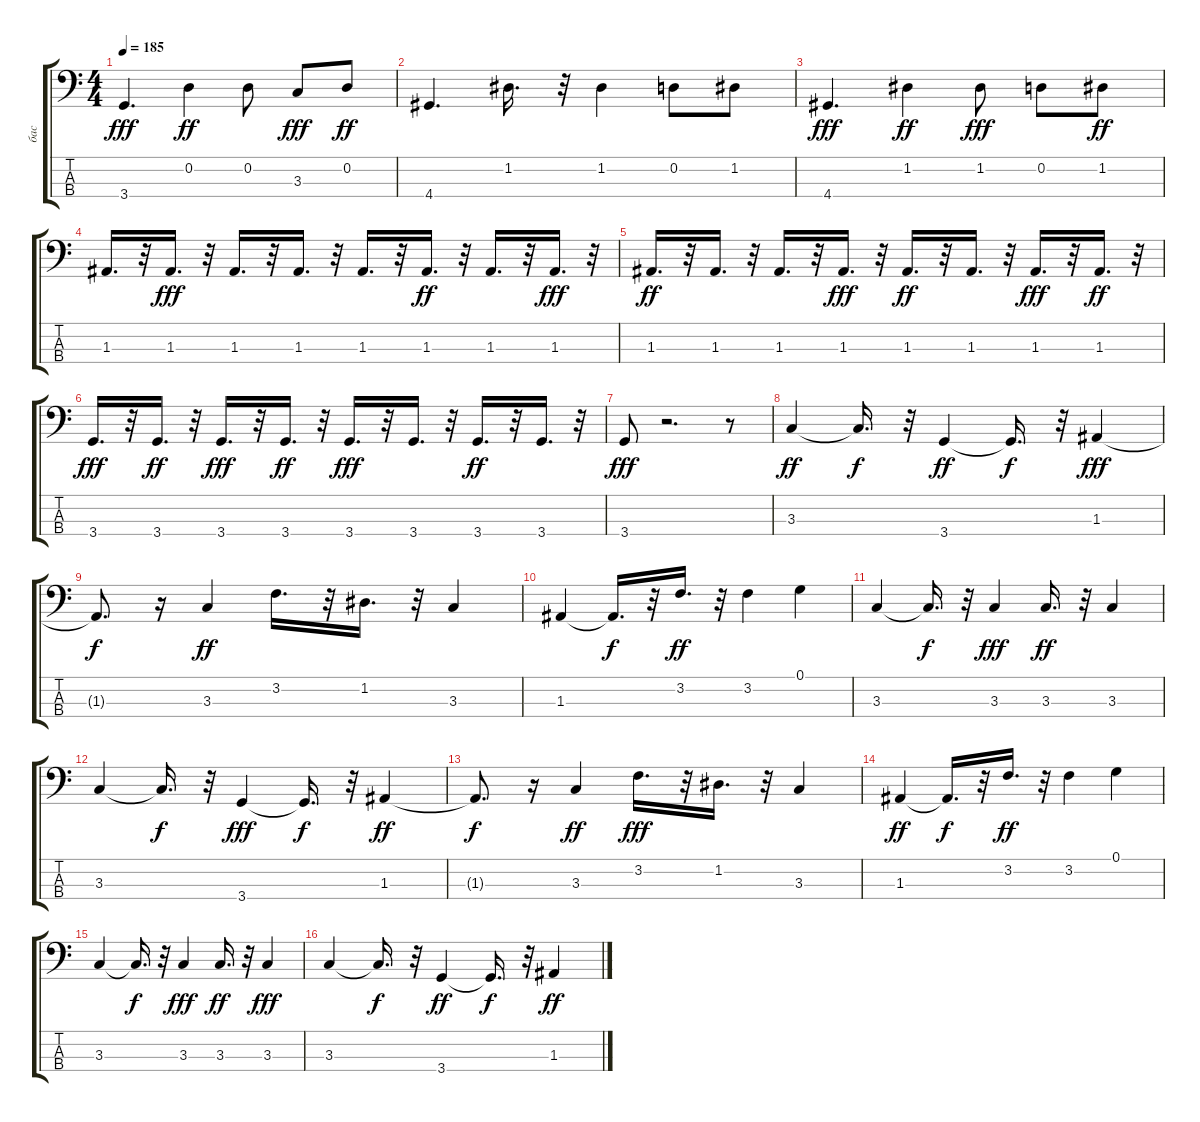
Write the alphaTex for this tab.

\track ("бас" "бас") {instrument fretlessbass}
\staff {score tabs}
\tuning (G2 D2 A1 E1) {hide}
\ts (4 4)
\tempo 185
\clef f4
\ks c
3.4.4{d dy fff} 0.2.4{dy ff} 0.2.8 3.3.8{dy fff} 0.2.8{dy ff} |
4.4.4{d} 1.2.16{d} r.32 1.2.4 0.2.8 1.2.8 |
4.4.4{d dy fff} 1.2.4{dy ff} 1.2.8{dy fff} 0.2.8 1.2.8{dy ff} |
1.3.16{d} r.32 1.3.16{d dy fff} r.32 1.3.16{d} r.32 1.3.16{d} r.32 1.3.16{d} r.32 1.3.16{d dy ff} r.32 1.3.16{d} r.32 1.3.16{d dy fff} r.32 |
1.3.16{d dy ff} r.32 1.3.16{d} r.32 1.3.16{d} r.32 1.3.16{d dy fff} r.32 1.3.16{d dy ff} r.32 1.3.16{d} r.32 1.3.16{d dy fff} r.32 1.3.16{d dy ff} r.32 |
3.4.16{d dy fff} r.32 3.4.16{d dy ff} r.32 3.4.16{d dy fff} r.32 3.4.16{d dy ff} r.32 3.4.16{d dy fff} r.32 3.4.16{d} r.32 3.4.16{d dy ff} r.32 3.4.16{d} r.32 |
3.4.8{dy fff} r.2{d} r.8 |
3.3.4{dy ff} 3.3{t}.16{d dy f} r.32 3.4.4{dy ff} 3.4{t}.16{d dy f} r.32 1.3.4{dy fff} |
1.3{t}.8{d dy f} r.16 3.3.4{dy ff} 3.2.16{d} r.32 1.2.16{d} r.32 3.3.4 |
1.3.4 1.3{t}.16{d dy f} r.32 3.2.16{d dy ff} r.32 3.2.4 0.1.4 |
3.3.4 3.3{t}.16{d dy f} r.32 3.3.4{dy fff} 3.3.16{d dy ff} r.32 3.3.4 |
3.3.4 3.3{t}.16{d dy f} r.32 3.4.4{dy fff} 3.4{t}.16{d dy f} r.32 1.3.4{dy ff} |
1.3{t}.8{d dy f} r.16 3.3.4{dy ff} 3.2.16{d dy fff} r.32 1.2.16{d} r.32 3.3.4 |
1.3.4{dy ff} 1.3{t}.16{d dy f} r.32 3.2.16{d dy ff} r.32 3.2.4 0.1.4 |
3.3.4 3.3{t}.16{d dy f} r.32 3.3.4{dy fff} 3.3.16{d dy ff} r.32 3.3.4{dy fff} |
3.3.4 3.3{t}.16{d dy f} r.32 3.4.4{dy ff} 3.4{t}.16{d dy f} r.32 1.3.4{dy ff}
